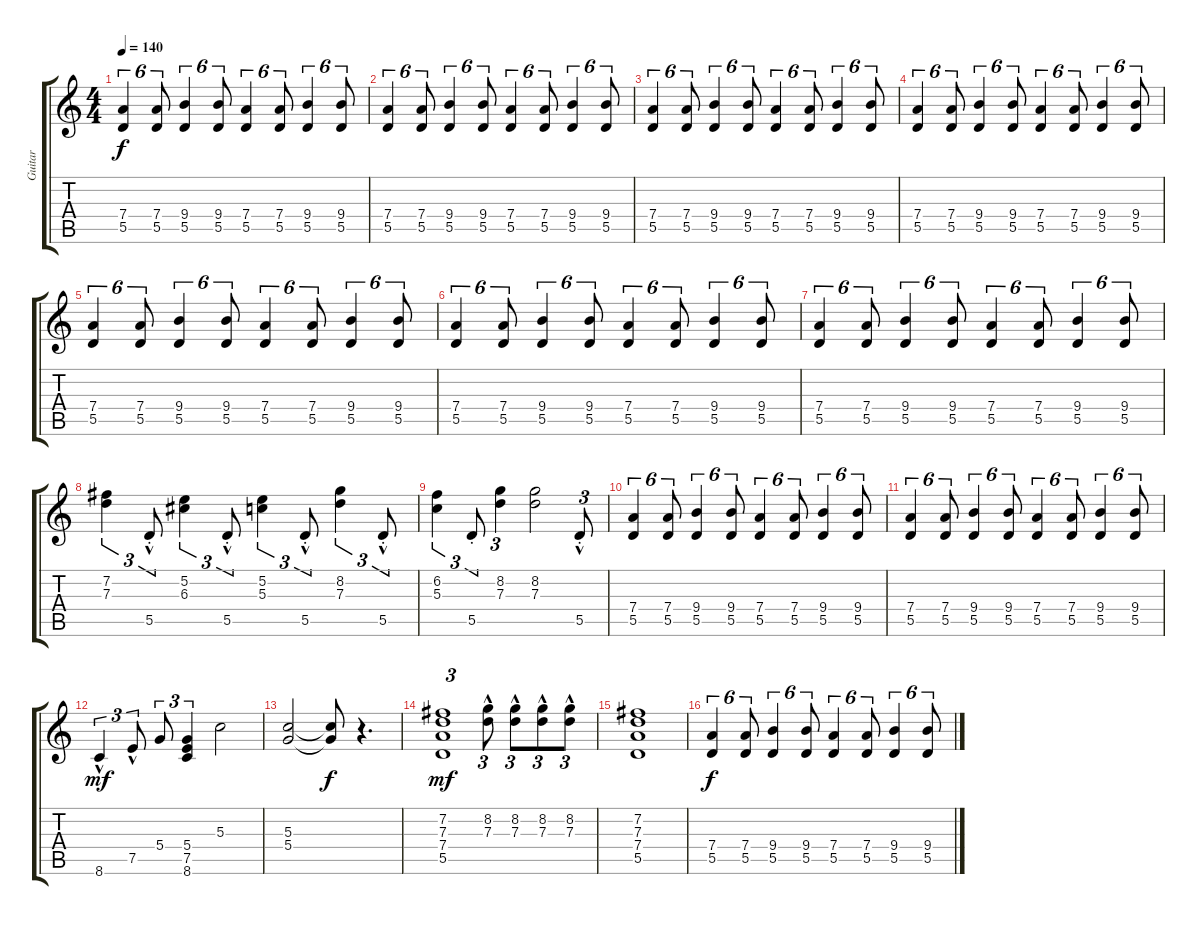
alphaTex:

\track ("Guitar" "Guitar") {instrument electricguitarclean}
\staff {score tabs}
\tuning (E4 B3 G3 D3 A2 E2) {hide}
\ts (4 4)
\tempo 140
\clef g2
\ks c
(7.4 5.5).4{tu (6 4) dy f} (7.4 5.5).8{tu (6 4)} (9.4 5.5).4{tu (6 4)} (9.4 5.5).8{tu (6 4)} (7.4 5.5).4{tu (6 4)} (7.4 5.5).8{tu (6 4)} (9.4 5.5).4{tu (6 4)} (9.4 5.5).8{tu (6 4)} |
(7.4 5.5).4{tu (6 4)} (7.4 5.5).8{tu (6 4)} (9.4 5.5).4{tu (6 4)} (9.4 5.5).8{tu (6 4)} (7.4 5.5).4{tu (6 4)} (7.4 5.5).8{tu (6 4)} (9.4 5.5).4{tu (6 4)} (9.4 5.5).8{tu (6 4)} |
(7.4 5.5).4{tu (6 4)} (7.4 5.5).8{tu (6 4)} (9.4 5.5).4{tu (6 4)} (9.4 5.5).8{tu (6 4)} (7.4 5.5).4{tu (6 4)} (7.4 5.5).8{tu (6 4)} (9.4 5.5).4{tu (6 4)} (9.4 5.5).8{tu (6 4)} |
(7.4 5.5).4{tu (6 4)} (7.4 5.5).8{tu (6 4)} (9.4 5.5).4{tu (6 4)} (9.4 5.5).8{tu (6 4)} (7.4 5.5).4{tu (6 4)} (7.4 5.5).8{tu (6 4)} (9.4 5.5).4{tu (6 4)} (9.4 5.5).8{tu (6 4)} |
(7.4 5.5).4{tu (6 4)} (7.4 5.5).8{tu (6 4)} (9.4 5.5).4{tu (6 4)} (9.4 5.5).8{tu (6 4)} (7.4 5.5).4{tu (6 4)} (7.4 5.5).8{tu (6 4)} (9.4 5.5).4{tu (6 4)} (9.4 5.5).8{tu (6 4)} |
(7.4 5.5).4{tu (6 4)} (7.4 5.5).8{tu (6 4)} (9.4 5.5).4{tu (6 4)} (9.4 5.5).8{tu (6 4)} (7.4 5.5).4{tu (6 4)} (7.4 5.5).8{tu (6 4)} (9.4 5.5).4{tu (6 4)} (9.4 5.5).8{tu (6 4)} |
(7.4 5.5).4{tu (6 4)} (7.4 5.5).8{tu (6 4)} (9.4 5.5).4{tu (6 4)} (9.4 5.5).8{tu (6 4)} (7.4 5.5).4{tu (6 4)} (7.4 5.5).8{tu (6 4)} (9.4 5.5).4{tu (6 4)} (9.4 5.5).8{tu (6 4)} |
(7.2 7.3).4{tu (3 2)} 5.5{hac st}.8{tu (3 2)} (5.2 6.3).4{tu (3 2)} 5.5{hac st}.8{tu (3 2)} (5.2 5.3).4{tu (3 2)} 5.5{hac st}.8{tu (3 2)} (8.2 7.3).4{tu (3 2)} 5.5{hac st}.8{tu (3 2)} |
(6.2 5.3).4{tu (3 2)} 5.5{st}.8{tu (3 2)} (8.2 7.3).4{tu (3 2)} (8.2 7.3).2 5.5{hac st}.8{tu (3 2)} |
(7.4 5.5).4{tu (6 4)} (7.4 5.5).8{tu (6 4)} (9.4 5.5).4{tu (6 4)} (9.4 5.5).8{tu (6 4)} (7.4 5.5).4{tu (6 4)} (7.4 5.5).8{tu (6 4)} (9.4 5.5).4{tu (6 4)} (9.4 5.5).8{tu (6 4)} |
(7.4 5.5).4{tu (6 4)} (7.4 5.5).8{tu (6 4)} (9.4 5.5).4{tu (6 4)} (9.4 5.5).8{tu (6 4)} (7.4 5.5).4{tu (6 4)} (7.4 5.5).8{tu (6 4)} (9.4 5.5).4{tu (6 4)} (9.4 5.5).8{tu (6 4)} |
8.6{hac}.4{tu (3 2) dy mf} 7.5{hac}.8{tu (3 2)} 5.4.8{tu (3 2)} (5.4 7.5 8.6).4{tu (3 2)} 5.3.2 |
(5.3 5.4).2 (5.3{t} 5.4{t}).8{dy f} r.4{d} |
(7.2 7.3 7.4 5.5).1{tu (3 2) dy mf} (8.2{hac} 7.3{hac}).8{tu (3 2)} (8.2{hac} 7.3{hac}).8{tu (3 2)} (8.2{hac} 7.3{hac}).8{tu (3 2)} (8.2{hac} 7.3{hac}).8{tu (3 2)} |
(7.2 7.3 7.4 5.5).1 |
(7.4 5.5).4{tu (6 4) dy f} (7.4 5.5).8{tu (6 4)} (9.4 5.5).4{tu (6 4)} (9.4 5.5).8{tu (6 4)} (7.4 5.5).4{tu (6 4)} (7.4 5.5).8{tu (6 4)} (9.4 5.5).4{tu (6 4)} (9.4 5.5).8{tu (6 4)}
